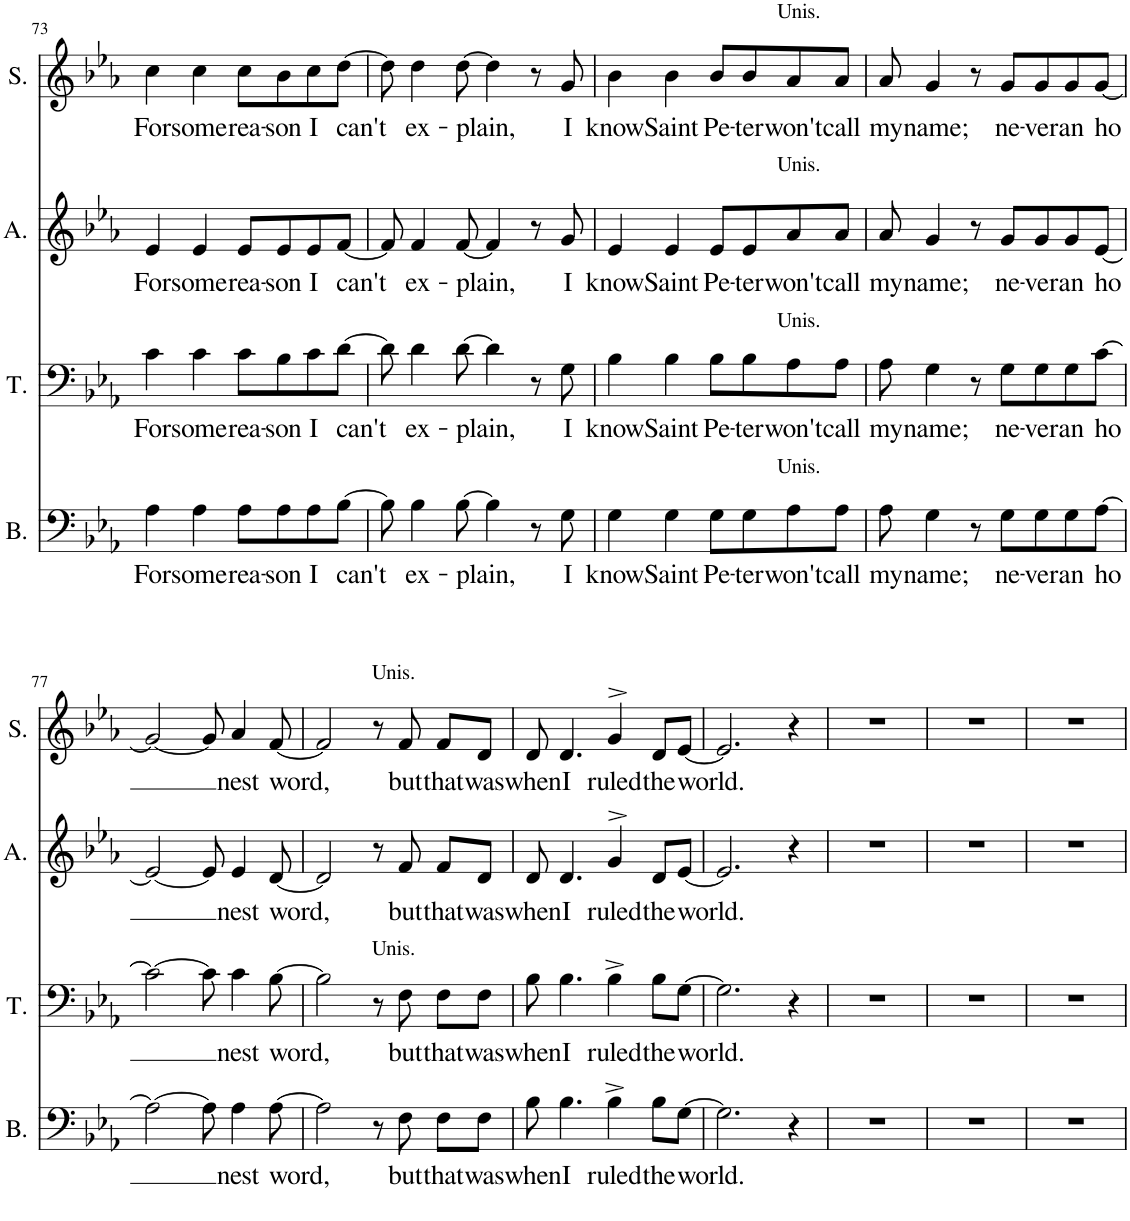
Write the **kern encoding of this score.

**kern	**text	**kern	**text	**kern	**text	**kern	**text
*part4	*part4	*part3	*part3	*part2	*part2	*part1	*part1
*staff4	*staff4	*staff3	*staff3	*staff2	*staff2	*staff1	*staff1
*I"Bas	*	*I"Tenor	*	*I"Alt	*	*I"Sopraan	*
*I'B.	*	*I'T.	*	*I'A.	*	*I'S.	*
!!LO:PB:g=z
*clefF4	*	*clefF4	*	*clefG2	*	*clefG2	*
*k[b-e-a-]	*	*k[b-e-a-]	*	*k[b-e-a-]	*	*k[b-e-a-]	*
*M4/4	*	*M4/4	*	*M4/4	*	*M4/4	*
=73	=73	=73	=73	=73	=73	=73	=73
!	!LO:LY:b	!	!LO:LY:b	!	!LO:LY:b	!	!LO:LY:b
4A-\	For	4c\	For	4e-/	For	4cc\	For
!	!LO:LY:b	!	!LO:LY:b	!	!LO:LY:b	!	!LO:LY:b
4A-\	some	4c\	some	4e-/	some	4cc\	some
!	!LO:LY:b	!	!LO:LY:b	!	!LO:LY:b	!	!LO:LY:b
8A-\L	rea-	8c\L	rea-	8e-/L	rea-	8cc\L	rea-
!	!LO:LY:b	!	!LO:LY:b	!	!LO:LY:b	!	!LO:LY:b
8A-\	-son	8B-\	-son	8e-/	-son	8b-\	-son
!	!LO:LY:b	!	!LO:LY:b	!	!LO:LY:b	!	!LO:LY:b
8A-\	I	8c\	I	8e-/	I	8cc\	I
!	!LO:LY:b	!	!LO:LY:b	!	!LO:LY:b	!	!LO:LY:b
[8B-\J	can't	[8d\J	can't	[8f/J	can't	[8dd\J	can't
=74	=74	=74	=74	=74	=74	=74	=74
8B-\]	.	8d\]	.	8f/]	.	8dd\]	.
!	!LO:LY:b	!	!LO:LY:b	!	!LO:LY:b	!	!LO:LY:b
4B-\	ex-	4d\	ex-	4f/	ex-	4dd\	ex-
!	!LO:LY:b	!	!LO:LY:b	!	!LO:LY:b	!	!LO:LY:b
[8B-\	-plain,	[8d\	-plain,	[8f/	-plain,	[8dd\	-plain,
4B-\]	.	4d\]	.	4f/]	.	4dd\]	.
8r	.	8r	.	8r	.	8r	.
!	!LO:LY:b	!	!LO:LY:b	!	!LO:LY:b	!	!LO:LY:b
8G\	I	8G\	I	8g/	I	8g/	I
=75	=75	=75	=75	=75	=75	=75	=75
!	!LO:LY:b	!	!LO:LY:b	!	!LO:LY:b	!	!LO:LY:b
4G\	know	4B-\	know	4e-/	know	4b-\	know
!	!LO:LY:b	!	!LO:LY:b	!	!LO:LY:b	!	!LO:LY:b
4G\	Saint	4B-\	Saint	4e-/	Saint	4b-\	Saint
!	!LO:LY:b	!	!LO:LY:b	!	!LO:LY:b	!	!LO:LY:b
8G\L	Pe-	8B-\L	Pe-	8e-/L	Pe-	8b-/L	Pe-
!	!LO:LY:b	!	!LO:LY:b	!	!LO:LY:b	!	!LO:LY:b
8G\	-ter	8B-\	-ter	8e-/	-ter	8b-/	-ter
!	!	!	!	!	!	!LO:TX:a:t=Unis.	!
!	!	!	!	!LO:TX:a:t=Unis.	!	!	!
!	!	!LO:TX:a:t=Unis.	!	!	!	!	!
!LO:TX:a:t=Unis.	!	!	!	!	!	!	!
!	!LO:LY:b	!	!LO:LY:b	!	!LO:LY:b	!	!LO:LY:b
8A-\	won't	8A-\	won't	8a-/	won't	8a-/	won't
!	!LO:LY:b	!	!LO:LY:b	!	!LO:LY:b	!	!LO:LY:b
8A-\J	call	8A-\J	call	8a-/J	call	8a-/J	call
=76	=76	=76	=76	=76	=76	=76	=76
!	!LO:LY:b	!	!LO:LY:b	!	!LO:LY:b	!	!LO:LY:b
8A-\	my	8A-\	my	8a-/	my	8a-/	my
!	!LO:LY:b	!	!LO:LY:b	!	!LO:LY:b	!	!LO:LY:b
4G\	name;	4G\	name;	4g/	name;	4g/	name;
8r	.	8r	.	8r	.	8r	.
!	!LO:LY:b	!	!LO:LY:b	!	!LO:LY:b	!	!LO:LY:b
8G\L	ne-	8G\L	ne-	8g/L	ne-	8g/L	ne-
!	!LO:LY:b	!	!LO:LY:b	!	!LO:LY:b	!	!LO:LY:b
8G\	-ver	8G\	-ver	8g/	-ver	8g/	-ver
!	!LO:LY:b	!	!LO:LY:b	!	!LO:LY:b	!	!LO:LY:b
8G\	an	8G\	an	8g/	an	8g/	an
!	!LO:LY:b	!	!LO:LY:b	!	!LO:LY:b	!	!LO:LY:b
[8A-\J	ho	[8c\J	ho	[8e-/J	ho	[8g/J	ho
!!LO:LB:g=z
=77	=77	=77	=77	=77	=77	=77	=77
2A-\_	.	2c\_	.	2e-/_	.	2g/_	.
8A-\]	.	8c\]	.	8e-/]	.	8g/]	.
!	!LO:LY:b	!	!LO:LY:b	!	!LO:LY:b	!	!LO:LY:b
4A-\	nest	4c\	nest	4e-/	nest	4a-/	nest
!	!LO:LY:b	!	!LO:LY:b	!	!LO:LY:b	!	!LO:LY:b
[8A-\	word,	[8B-\	word,	[8d/	word,	[8f/	word,
=78	=78	=78	=78	=78	=78	=78	=78
2A-\]	.	2B-\]	.	2d/]	.	2f/]	.
8r	.	8r	.	8r	.	8r	.
!	!	!	!	!	!	!LO:TX:a:t=Unis.	!
!	!	!LO:TX:a:t=Unis.	!	!	!	!	!
!	!LO:LY:b	!	!LO:LY:b	!	!LO:LY:b	!	!LO:LY:b
8F\	but	8F\	but	8f/	but	8f/	but
!	!LO:LY:b	!	!LO:LY:b	!	!LO:LY:b	!	!LO:LY:b
8F\L	that	8F\L	that	8f/L	that	8f/L	that
!	!LO:LY:b	!	!LO:LY:b	!	!LO:LY:b	!	!LO:LY:b
8F\J	was	8F\J	was	8d/J	was	8d/J	was
=79	=79	=79	=79	=79	=79	=79	=79
!	!LO:LY:b	!	!LO:LY:b	!	!LO:LY:b	!	!LO:LY:b
8B-\	when	8B-\	when	8d/	when	8d/	when
!	!LO:LY:b	!	!LO:LY:b	!	!LO:LY:b	!	!LO:LY:b
4.B-\	I	4.B-\	I	4.d/	I	4.d/	I
!	!LO:LY:b	!	!LO:LY:b	!	!LO:LY:b	!	!LO:LY:b
4B-^>\	ruled	4B-^>\	ruled	4g^>/	ruled	4g^>/	ruled
!	!LO:LY:b	!	!LO:LY:b	!	!LO:LY:b	!	!LO:LY:b
8B-\L	the	8B-\L	the	8d/L	the	8d/L	the
!	!LO:LY:b	!	!LO:LY:b	!	!LO:LY:b	!	!LO:LY:b
[8G\J	world.	[8G\J	world.	[8e-/J	world.	[8e-/J	world.
=80	=80	=80	=80	=80	=80	=80	=80
2.G\]	.	2.G\]	.	2.e-/]	.	2.e-/]	.
4r	.	4r	.	4r	.	4r	.
=81	=81	=81	=81	=81	=81	=81	=81
1r	.	1r	.	1r	.	1r	.
=82	=82	=82	=82	=82	=82	=82	=82
1r	.	1r	.	1r	.	1r	.
=83	=83	=83	=83	=83	=83	=83	=83
1r	.	1r	.	1r	.	1r	.
=	=	=	=	=	=	=	=
*-	*-	*-	*-	*-	*-	*-	*-
